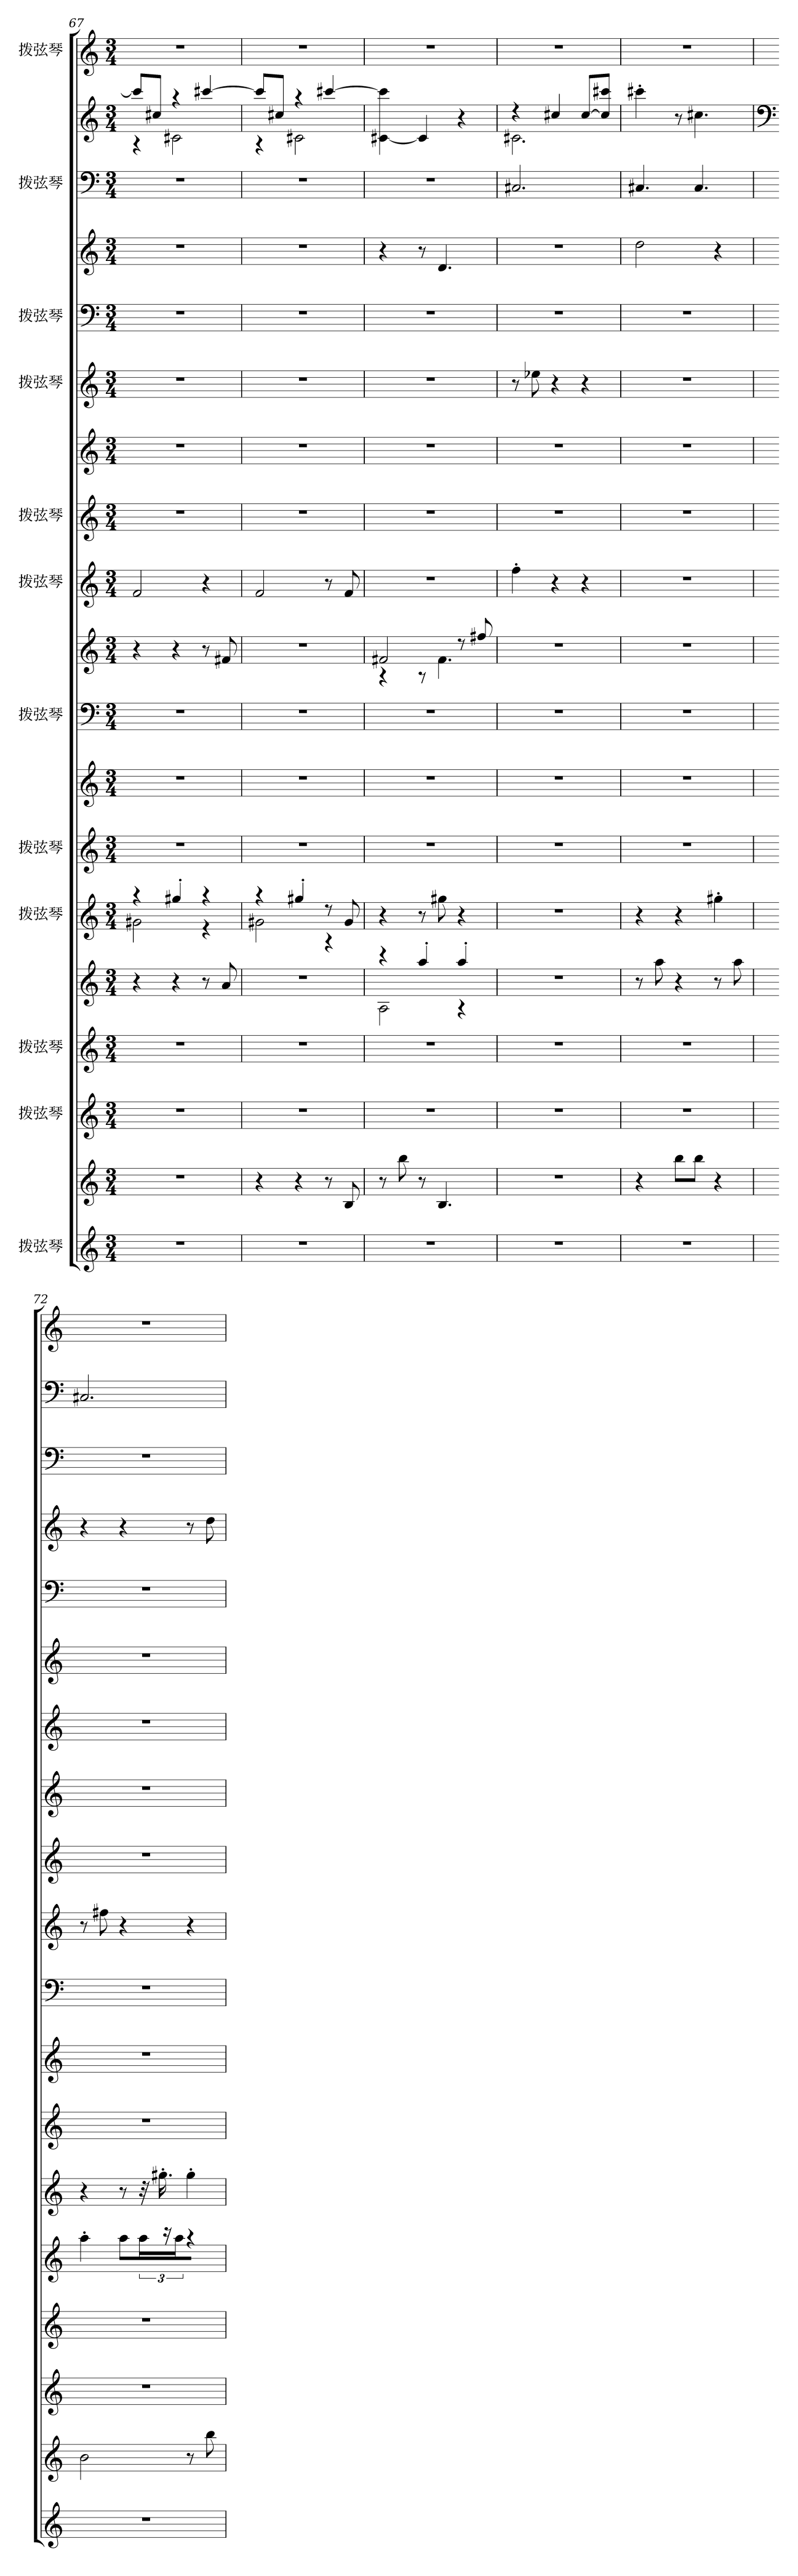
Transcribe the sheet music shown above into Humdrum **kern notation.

**kern	**kern	**kern	**kern	**kern	**kern	**kern	**kern	**kern	**kern	**kern	**kern	**kern	**kern	**kern	**kern	**kern	**kern	**kern
*part12	*part12	*part11	*part10	*part10	*part9	*part8	*part8	*part7	*part7	*part6	*part5	*part5	*part4	*part3	*part3	*part2	*part2	*part1
*staff19	*staff18	*staff17	*staff16	*staff15	*staff14	*staff13	*staff12	*staff11	*staff10	*staff9	*staff8	*staff7	*staff6	*staff5	*staff4	*staff3	*staff2	*staff1
*I"拨弦琴	*	*I"拨弦琴	*I"拨弦琴	*	*I"拨弦琴	*I"拨弦琴	*	*I"拨弦琴	*	*I"拨弦琴	*I"拨弦琴	*	*I"拨弦琴	*I"拨弦琴	*	*I"拨弦琴	*	*I"拨弦琴
!!LO:PB:g=z
*clefG2	*clefG2	*clefG2	*clefG2	*clefG2	*clefG2	*clefG2	*clefG2	*clefF4	*clefG2	*clefG2	*clefG2	*clefG2	*clefG2	*clefF4	*clefG2	*clefF4	*clefG2	*clefG2
*k[]	*k[]	*k[]	*k[]	*k[]	*k[]	*k[]	*k[]	*k[]	*k[]	*k[]	*k[]	*k[]	*k[]	*k[]	*k[]	*k[]	*k[]	*k[]
*M3/4	*M3/4	*M3/4	*M3/4	*M3/4	*M3/4	*M3/4	*M3/4	*M3/4	*M3/4	*M3/4	*M3/4	*M3/4	*M3/4	*M3/4	*M3/4	*M3/4	*M3/4	*M3/4
=67	=67	=67	=67	=67	=67	=67	=67	=67	=67	=67	=67	=67	=67	=67	=67	=67	=67	=67
*	*	*	*	*	*^	*	*	*	*	*	*	*	*	*	*	*	*^	*
2.r	2.r	2.r	2.r	4r	4r	2g#X\	2.r	2.r	2.r	4r	2f/	2.r	2.r	2.r	2.r	2.r	2.r	8ccc#/L]	4r	2.r
.	.	.	.	.	.	.	.	.	.	.	.	.	.	.	.	.	.	8cc#X/J	.	.
.	.	.	.	4r	4gg#X'/	.	.	.	.	4r	.	.	.	.	.	.	.	4r	2c#X\	.
.	.	.	.	8r	4r	4r	.	.	.	8r	4r	.	.	.	.	.	.	[4ccc#X/	.	.
.	.	.	.	8a/	.	.	.	.	.	8f#X/	.	.	.	.	.	.	.	.	.	.
=68	=68	=68	=68	=68	=68	=68	=68	=68	=68	=68	=68	=68	=68	=68	=68	=68	=68	=68	=68	=68
2.r	4r	2.r	2.r	2.r	4r	2g#X\	2.r	2.r	2.r	2.r	2f/	2.r	2.r	2.r	2.r	2.r	2.r	8ccc#/L]	4r	2.r
.	.	.	.	.	.	.	.	.	.	.	.	.	.	.	.	.	.	8cc#X/J	.	.
.	4r	.	.	.	4gg#X'/	.	.	.	.	.	.	.	.	.	.	.	.	4r	2c#X\	.
.	8r	.	.	.	8r	4r	.	.	.	.	8r	.	.	.	.	.	.	[4ccc#X/	.	.
.	8B/	.	.	.	8g#/	.	.	.	.	.	8f/	.	.	.	.	.	.	.	.	.
*	*	*	*	*	*v	*v	*	*	*	*	*	*	*	*	*	*	*	*v	*v	*
=69	=69	=69	=69	=69	=69	=69	=69	=69	=69	=69	=69	=69	=69	=69	=69	=69	=69	=69
*	*	*	*	*^	*	*	*	*	*^	*	*	*	*	*	*	*	*	*
2.r	8r	2.r	2.r	4r	2A\	4r	2.r	2.r	2.r	2f#X/	4r	2.r	2.r	2.r	2.r	2.r	4r	2.r	[4c#X\ 4ccc#\]	2.r
.	8bb\	.	.	.	.	.	.	.	.	.	.	.	.	.	.	.	.	.	.	.
.	8r	.	.	4aa'/	.	8r	.	.	.	.	8r	.	.	.	.	.	8r	.	4c#/]	.
.	4.B/	.	.	.	.	8gg#X\	.	.	.	.	4.f#\	.	.	.	.	.	4.d/	.	.	.
.	.	.	.	4aa'/	4r	4r	.	.	.	8r	.	.	.	.	.	.	.	.	4r	.
.	.	.	.	.	.	.	.	.	.	8ff#X/	.	.	.	.	.	.	.	.	.	.
*	*	*	*	*v	*v	*	*	*	*	*v	*v	*	*	*	*	*	*	*	*	*
=70	=70	=70	=70	=70	=70	=70	=70	=70	=70	=70	=70	=70	=70	=70	=70	=70	=70	=70
*	*	*	*	*	*	*	*	*	*	*	*	*	*	*	*	*	*^	*
2.r	2.r	2.r	2.r	2.r	2.r	2.r	2.r	2.r	2.r	4ff'\	2.r	2.r	8r	2.r	2.r	2.C#X/	4r	2.c#X\	2.r
.	.	.	.	.	.	.	.	.	.	.	.	.	8ee-X\	.	.	.	.	.	.
.	.	.	.	.	.	.	.	.	.	4r	.	.	4r	.	.	.	4cc#X/	.	.
.	.	.	.	.	.	.	.	.	.	4r	.	.	4r	.	.	.	[8cc#/L	.	.
.	.	.	.	.	.	.	.	.	.	.	.	.	.	.	.	.	8cc#/] 8ccc#X/J	.	.
*	*	*	*	*	*	*	*	*	*	*	*	*	*	*	*	*	*v	*v	*
!!LO:PB:g=z
=71	=71	=71	=71	=71	=71	=71	=71	=71	=71	=71	=71	=71	=71	=71	=71	=71	=71	=71
2.r	4r	2.r	2.r	8r	4r	2.r	2.r	2.r	2.r	2.r	2.r	2.r	2.r	2.r	2dd\	4.C#X/	4ccc#X'\	2.r
.	.	.	.	8aa\	.	.	.	.	.	.	.	.	.	.	.	.	.	.
.	8bb\L	.	.	4r	4r	.	.	.	.	.	.	.	.	.	.	.	8r	.
.	8bb\J	.	.	.	.	.	.	.	.	.	.	.	.	.	.	4.C#/	4.cc#X\	.
.	4r	.	.	8r	4gg#X'\	.	.	.	.	.	.	.	.	.	4r	.	.	.
.	.	.	.	8aa\	.	.	.	.	.	.	.	.	.	.	.	.	.	.
=72	=72	=72	=72	=72	=72	=72	=72	=72	=72	=72	=72	=72	=72	=72	=72	=72	=72	=72
*	*	*	*	*	*	*	*	*	*	*	*	*	*	*	*	*	*clefF4	*
2.r	2b\	2.r	2.r	4aa'\	4r	2.r	2.r	2.r	8r	2.r	2.r	2.r	2.r	2.r	4r	2.r	2.C#X/	2.r
.	.	.	.	.	.	.	.	.	8ff#X\	.	.	.	.	.	.	.	.	.
.	.	.	.	8aa\L	8r	.	.	.	4r	.	.	.	.	.	4r	.	.	.
.	.	.	.	24aa\Jk	32r	.	.	.	.	.	.	.	.	.	.	.	.	.
.	.	.	.	.	16.gg#X'\	.	.	.	.	.	.	.	.	.	.	.	.	.
.	.	.	.	24r	.	.	.	.	.	.	.	.	.	.	.	.	.	.
.	.	.	.	24aa\	.	.	.	.	.	.	.	.	.	.	.	.	.	.
.	8r	.	.	4r	4gg#'\	.	.	.	4r	.	.	.	.	.	8r	.	.	.
.	8bb\	.	.	.	.	.	.	.	.	.	.	.	.	.	8dd\	.	.	.
=	=	=	=	=	=	=	=	=	=	=	=	=	=	=	=	=	=	=
*-	*-	*-	*-	*-	*-	*-	*-	*-	*-	*-	*-	*-	*-	*-	*-	*-	*-	*-
